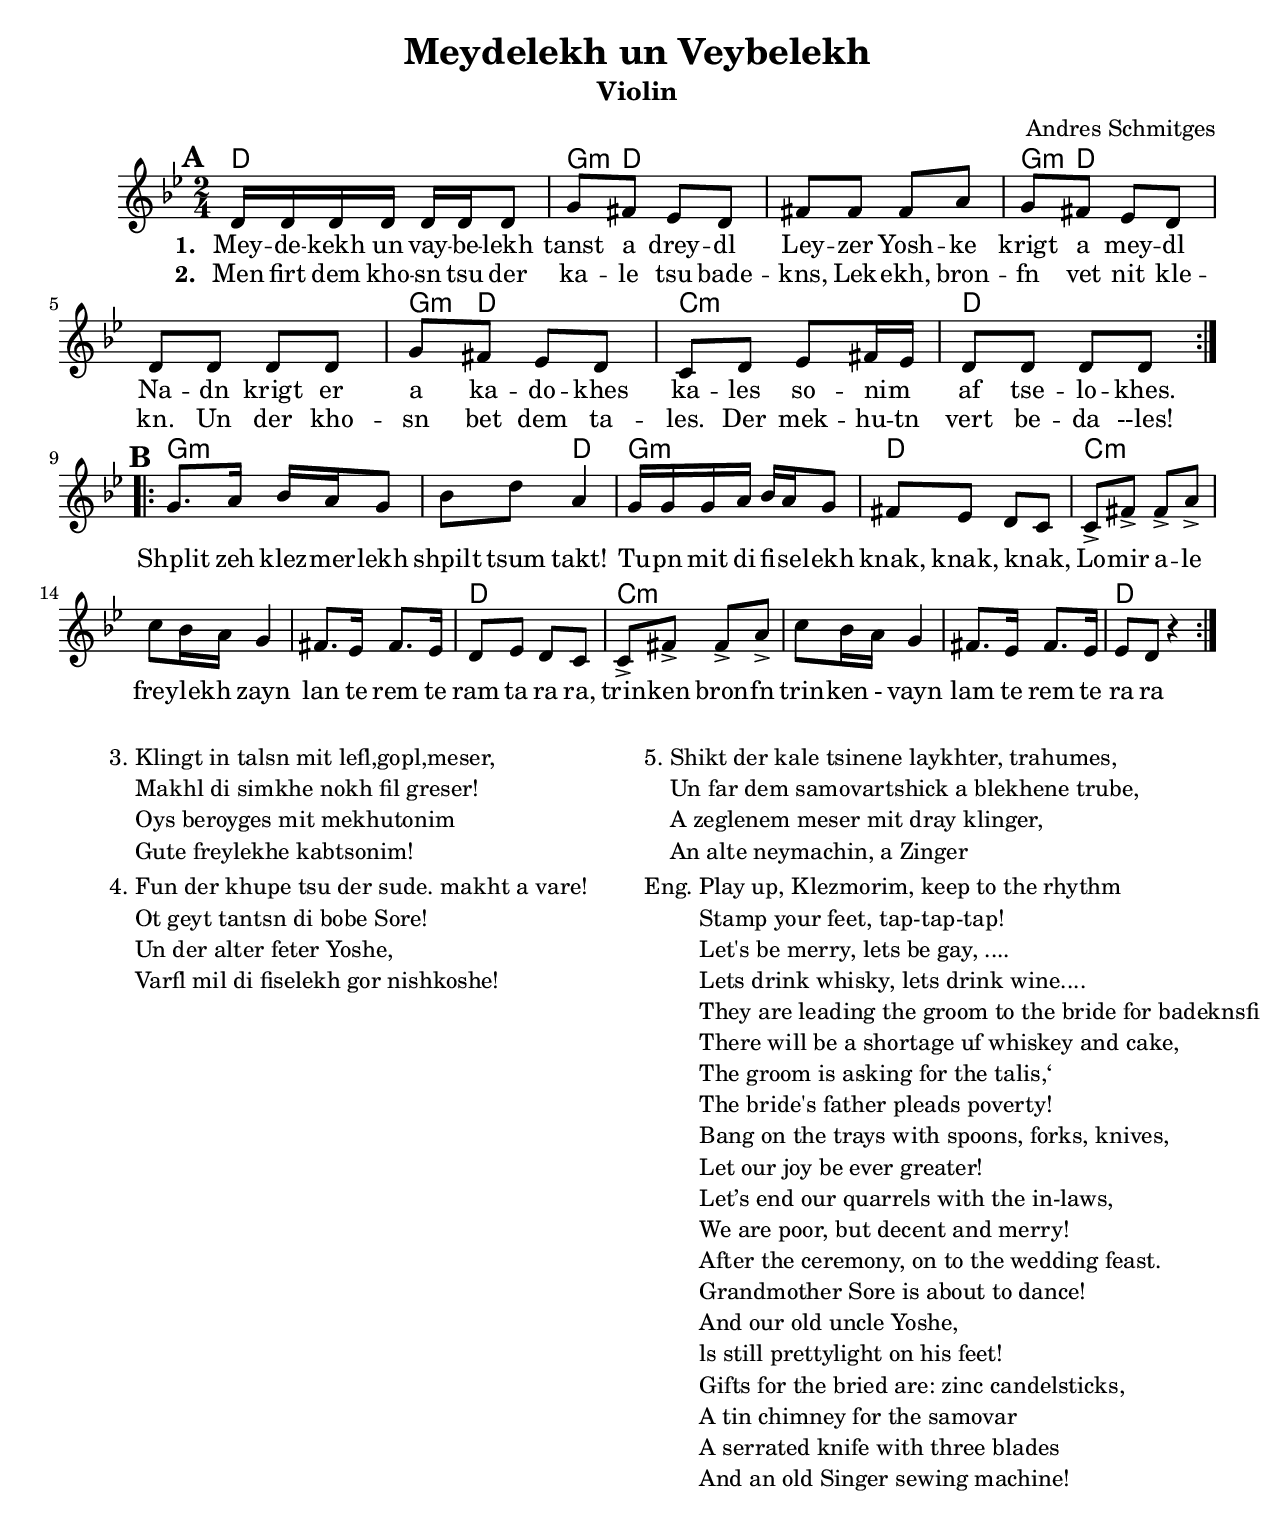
\version "2.18.0"
\include "english.ly"
\paper{
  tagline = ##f
  print-all-headers = ##t
  #(set-paper-size "letter")
}
date = #(strftime "%d-%m-%Y" (localtime (current-time)))

%\markup{ \italic{ " Updated " \date  }  }

%\markup{ Got something to say? }

global = {
  \clef treble
  \key d \minor
  \time 2/4
  \set Score.markFormatter = #format-mark-box-alphabet
}

%#################################### Melody ########################
melody = \transpose a d \relative c'' {
  \global
  %\partial 16*3 a16 d f   %lead in notes

  \repeat volta 2{
    \mark \default
    a16 a a a a a a8
    d8 cs bf a
    cs8 cs cs e
    d8 cs bf a|

    a8 a a a
    d8 cs bf a
    g8 a bf cs16 bf
    a8 a a a
  }
  \break

  \repeat volta 2{
    \mark \default
    d8. e16 f e d8|
    f8 a e4|
    d16 d d e f e d8|
    cs8 bf a g

    g8-> cs-> cs-> e->
    g8 f16 e d4|
    cs8. bf16 cs8. bf16
    a8 bf a g

    g8-> cs-> cs-> e->
    g8 f16 e d4|
    cs8. bf16 cs8. bf16
    bf8 a r4
  }
  % \alternative { { }{ } }

}
%################################# Lyrics #####################
\addlyrics{
  \set stanza = #"1. "
  Mey -- de -- kekh un vay -- be -- lekh
  tanst a drey -- dl
  Ley -- zer Yosh -- ke krigt a mey -- dl
  Na -- dn krigt er a ka -- do -- khes ka -- les so -- nim _
  af tse -- lo -- khes.
  Shplit zeh klez -- mer -- lekh shpilt tsum takt!
  Tu -- pn mit di fi -- se -- lekh knak, knak, knak, _
  Lo -- mir a -- le frey -- lekh _ zayn
  lan te rem te ram ta ra ra,
  trin -- ken bron -- fn trin -- ken - vayn
  lam te rem te ra ra
}
\addlyrics{
  \set stanza = #"2. "
  Men ﬁrt dem kho -- sn tsu der ka -- le tsu bade -- kns,
  Lek -- ekh, bron -- fn vet nit kle -- kn.
  Un der kho -- sn bet dem ta -- les.
  Der mek -- hu -- tn vert be -- da --les!
}
%################################# Chords #######################
harmonies = \chordmode {
  %d2*6
  d2
  g8:m
  d8*7
  g8:m
  d8*7
  g8:m
  d8*3

  c2:m d2
  %b
  g4*3:m
  d4 %10
  g2:m %11
  d2  %12
  c2*3:m %

  d2
  c2*3:m
  d2

}

\score {
  <<
    \new ChordNames {
      \set chordChanges = ##f
      \harmonies
    }
    \new Staff
    \melody
  >>
  \header{
    title= "Meydelekh un Veybelekh"
    subtitle=""
    composer= ""
    instrument = "Violin"
    arranger= "Andres Schmitges"
  }
  \layout{indent = 1.0\cm}
  \midi {
    \tempo 4 = 120

    % \midi { }
  }
}

% more verses:
\markup{}
\markup {
  \fill-line {
    \hspace #0.1 % distance from left margin
    \column {
      \line { "3."
              \column {
                "Klingt in talsn mit lefl,gopl,meser,"
                "Makhl di simkhe nokh ﬁl greser!"
                "Oys beroyges mit mekhutonim"
                "Gute freylekhe kabtsonim!"
              }
      }
      \hspace #0.2 % vertical distance between verses
      \line { "4."
              \column {
                "Fun der khupe tsu der sude. makht a vare!"
                "Ot geyt tantsn di bobe Sore!"
                "Un der alter feter Yoshe,"
                "Varfl mil di ﬁselekh gor nishkoshe!"
              }
      }
    }
    \hspace #0.1  % horiz. distance between columns
    \column {
      \line { "5."
              \column {
                "Shikt der kale tsinene laykhter, trahumes,"
                "Un far dem samovartshick a blekhene trube,"
                "A zeglenem meser mit dray klinger,"
                "An alte neymachin, a Zinger"
              }
      }
      \hspace #0.2 % distance between verses
      \line { "Eng."
              \column {
                "Play up, Klezmorim, keep to the rhythm"
"Stamp your feet, tap-tap-tap!"
"Let's be merry, lets be gay, ...."
"Lets drink whisky, lets drink wine...."
""
"They are leading the groom to the bride for badeknsﬁ"

"There will be a shortage uf whiskey and cake,"
"The groom is asking for the talis,‘"
"The bride's father pleads poverty!"
""
"Bang on the trays with spoons, forks, knives,"
"Let our joy be ever greater!"
"Let’s end our quarrels with the in-laws,"
"We are poor, but decent and merry!"
""
"After the ceremony, on to the wedding feast."
"Grandmother Sore is about to dance!"
"And our old uncle Yoshe,"
"ls still prettylight on his feet!"
""
"Gifts for the bried are: zinc candelsticks,"
"A tin chimney for the samovar"
"A serrated knife with three blades"
"And an old Singer sewing machine!"
              }
      }
    }
    \hspace #0.1 % distance to right margin
  }
}




%{

Shpilt zhe klezmerlekh, shpill tsum taktv
Tupet mit di ﬁselekh: knak-knak-knak!
Lomir ale freylekh zayn: lomti-romti-rom-tam-‘tam-tam
Trinken bronfnm trinken vayn: lomti-romti-ray-ray!

2. Men ﬁrt dem khosn tsu der kale tsu badekns,
Lekekh, bronfn vet nit klekn.
Un der khosn bet dem tales.
Der mekhutn vert bedales!

3, Klingt in talsn mit lefl,gopl,meser,
Makhl di simkhe nokh ﬁl greser!
Oys beroyges mit mekhutonim
Gute freylekhe kabtsonim!
 
4. Fun der khupe tsu dcr sude. makht a vare!
Ot geyt tantsn di bobe Sore!
Un der alter feter Yoshe,
Varfl mil di ﬁsulekh gor nishkoshe!

5. Shikt der kale tsinene laykhter, trahumes,
Un far dem samovartshick a blekhene trube,
A zeglenem meser mit dray klinger,
An alte neymachin, a Zinger!


Play up, bandsmen, keep to the rhythm
Stamp your feet, tap-tapvtap!
Let’s be merry, let's be gay, lomti-romﬁ-rorn-tz
Let's drink whiskey, let's drink wine, lomti-ror

1. Play up, Klezmorim, keep to the rhythm
Stamp your feet, tap-tap-tap!
Let's be merry, lets be gay, ....
Lets drink whisky, lets drink wine....

2. They are leading the groom to the bride for
badeknsﬁ
There will be a shortage uf whiskey and cake,
The groom is asking for the talis,‘
The bride's father pleads poverty!

3. Bang on the trays with spoons, forks, knives,
Let our joy be ever greater!
Let’s end our quarrels with the in-laws,
We are poor, but decent and merry!

4. After the ceremony, on to the wedding feast.
Grandmother Sore is about to dance!
And our old uncle Yoshe,
ls still prettylight on his feet!

5. Gifts for the bried are: zinc candelsticks,
A tin chimney for the samovar
A serrated knife with three blades
And an old Singer sewing machine!

%}